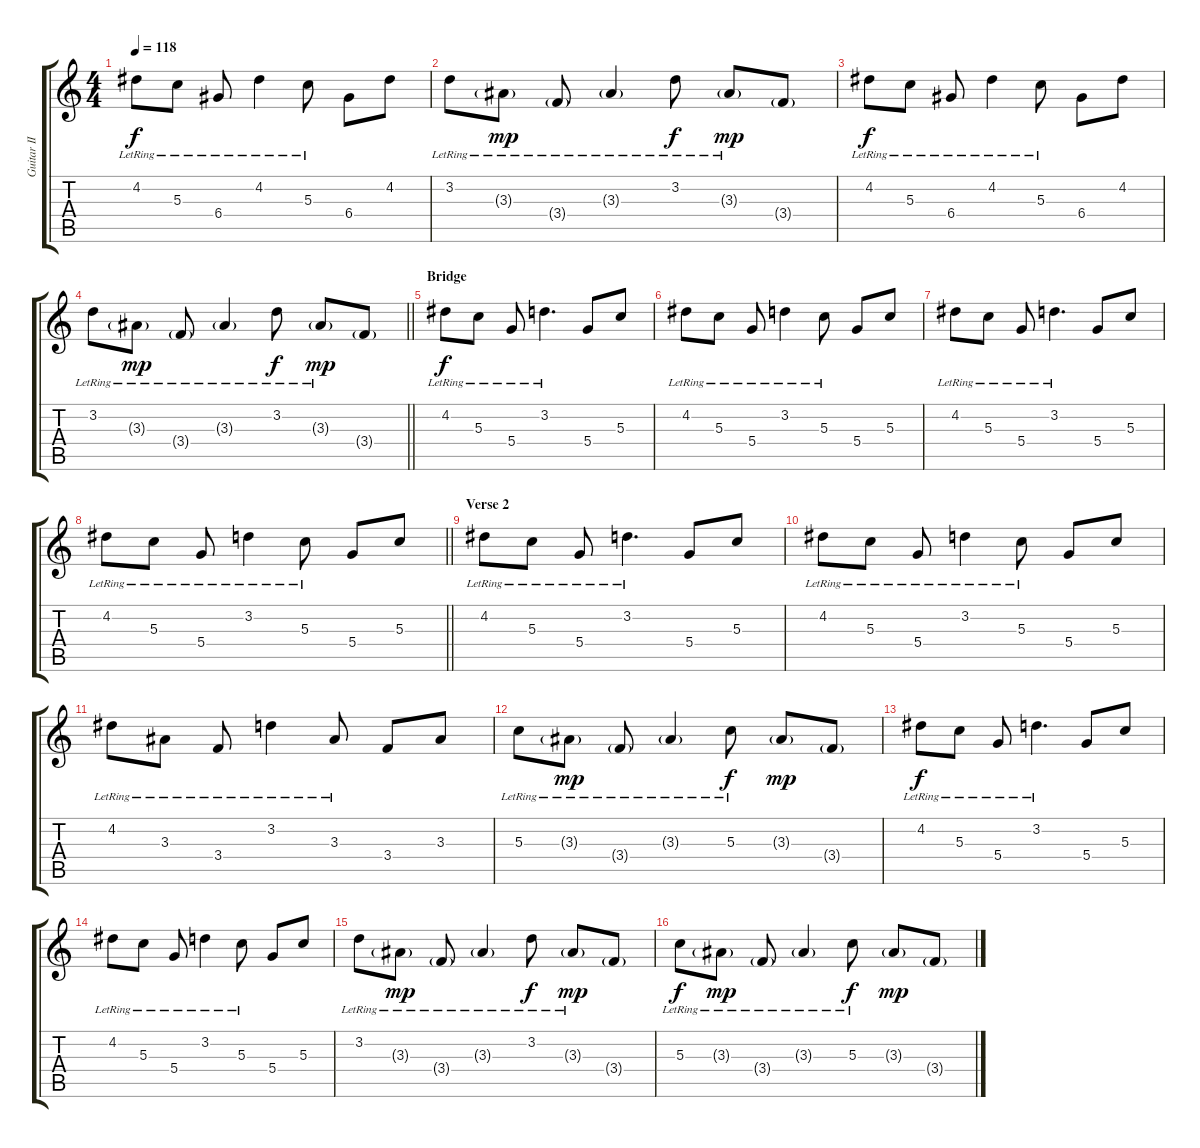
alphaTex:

\track ("Guitar II" "Guitar II") {instrument electricguitarclean}
\staff {score tabs}
\tuning (E4 B3 G3 D3 A2 E2) {hide}
\ts (4 4)
\tempo 118
\clef g2
\ks c
4.2{lr}.8{dy f} 5.3{lr}.8 6.4{lr}.8 4.2{lr}.4 5.3{lr}.8 6.4.8 4.2.8 |
3.2{lr}.8 3.3{g lr}.8{dy mp} 3.4{g lr}.8 3.3{g lr}.4 3.2{lr}.8{dy f} 3.3{g lr}.8{dy mp} 3.4{g}.8 |
4.2{lr}.8{dy f} 5.3{lr}.8 6.4{lr}.8 4.2{lr}.4 5.3{lr}.8 6.4.8 4.2.8 |
\barLineRight lightlight
3.2{lr}.8 3.3{g lr}.8{dy mp} 3.4{g lr}.8 3.3{g lr}.4 3.2{lr}.8{dy f} 3.3{g lr}.8{dy mp} 3.4{g}.8 |
\section ("" "Bridge")
4.2{lr}.8{dy f} 5.3{lr}.8 5.4{lr}.8 3.2{lr}.4{d} 5.4.8 5.3.8 |
4.2{lr}.8 5.3{lr}.8 5.4{lr}.8 3.2{lr}.4 5.3{lr}.8 5.4.8 5.3.8 |
4.2{lr}.8 5.3{lr}.8 5.4{lr}.8 3.2{lr}.4{d} 5.4.8 5.3.8 |
\barLineRight lightlight
4.2{lr}.8 5.3{lr}.8 5.4{lr}.8 3.2{lr}.4 5.3{lr}.8 5.4.8 5.3.8 |
\section ("" "Verse 2")
4.2{lr}.8 5.3{lr}.8 5.4{lr}.8 3.2{lr}.4{d} 5.4.8 5.3.8 |
4.2{lr}.8 5.3{lr}.8 5.4{lr}.8 3.2{lr}.4 5.3{lr}.8 5.4.8 5.3.8 |
4.2{lr}.8 3.3{lr}.8 3.4{lr}.8 3.2{lr}.4 3.3{lr}.8 3.4.8 3.3.8 |
5.3{lr}.8 3.3{g lr}.8{dy mp} 3.4{g lr}.8 3.3{g lr}.4 5.3{lr}.8{dy f} 3.3{g}.8{dy mp} 3.4{g}.8 |
4.2{lr}.8{dy f} 5.3{lr}.8 5.4{lr}.8 3.2{lr}.4{d} 5.4.8 5.3.8 |
4.2{lr}.8 5.3{lr}.8 5.4{lr}.8 3.2{lr}.4 5.3{lr}.8 5.4.8 5.3.8 |
3.2{lr}.8 3.3{g lr}.8{dy mp} 3.4{g lr}.8 3.3{g lr}.4 3.2{lr}.8{dy f} 3.3{g lr}.8{dy mp} 3.4{g}.8 |
5.3{lr}.8{dy f} 3.3{g lr}.8{dy mp} 3.4{g lr}.8 3.3{g lr}.4 5.3{lr}.8{dy f} 3.3{g}.8{dy mp} 3.4{g}.8
